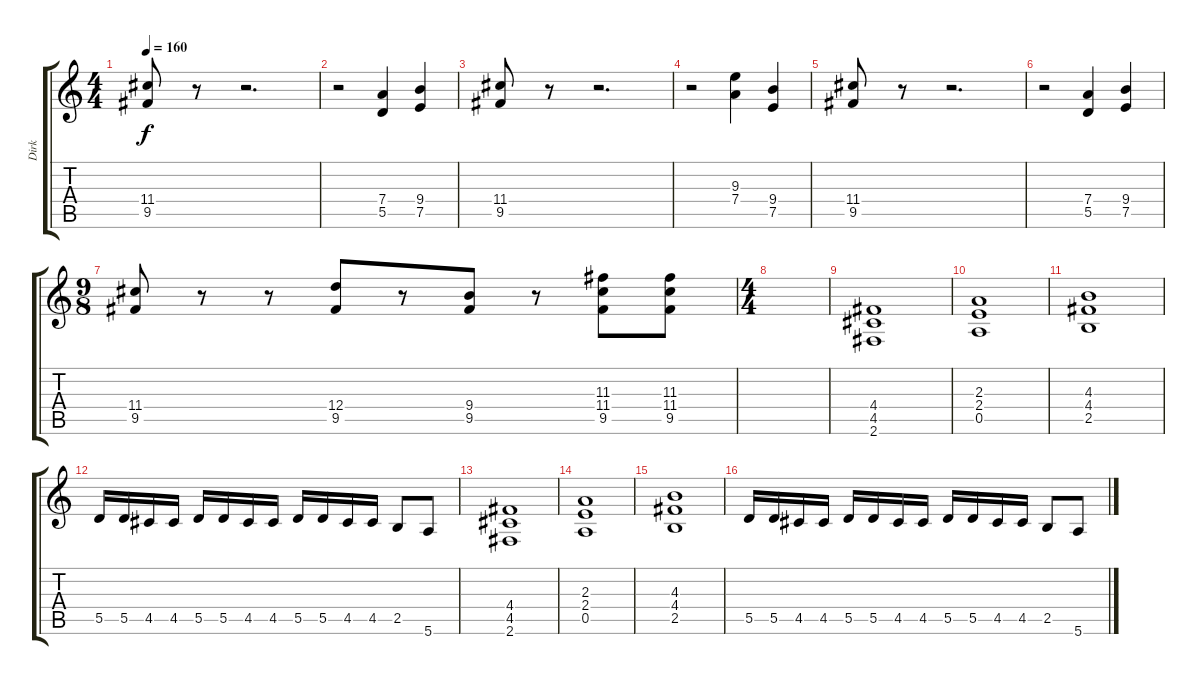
\track ("Dirk" "Dirk") {instrument distortionguitar}
\staff {score tabs}
\tuning (E4 B3 G3 D3 A2 E2) {hide}
\ts (4 4)
\tempo 160
\clef g2
\ks c
(11.4 9.5).8{dy f instrument distortionguitar} r.8 r.2{d} |
r.2 (7.4 5.5).4 (9.4 7.5).4 |
(11.4 9.5).8 r.8 r.2{d} |
r.2 (9.3 7.4).4 (9.4 7.5).4 |
(11.4 9.5).8 r.8 r.2{d} |
r.2 (7.4 5.5).4 (9.4 7.5).4 |
\ts (9 8)
(11.4 9.5).8 r.8 r.8 (12.4 9.5).8 r.8 (9.4 9.5).8 r.8 (11.3 11.4 9.5).8 (11.3 11.4 9.5).8 |
\ts (4 4)
|
(4.4 4.5 2.6).1 |
(2.3 2.4 0.5).1 |
(4.3 4.4 2.5).1 |
5.5.16 5.5.16 4.5.16 4.5.16 5.5.16 5.5.16 4.5.16 4.5.16 5.5.16 5.5.16 4.5.16 4.5.16 2.5.8 5.6.8 |
(4.4 4.5 2.6).1 |
(2.3 2.4 0.5).1 |
(4.3 4.4 2.5).1 |
5.5.16 5.5.16 4.5.16 4.5.16 5.5.16 5.5.16 4.5.16 4.5.16 5.5.16 5.5.16 4.5.16 4.5.16 2.5.8 5.6.8
